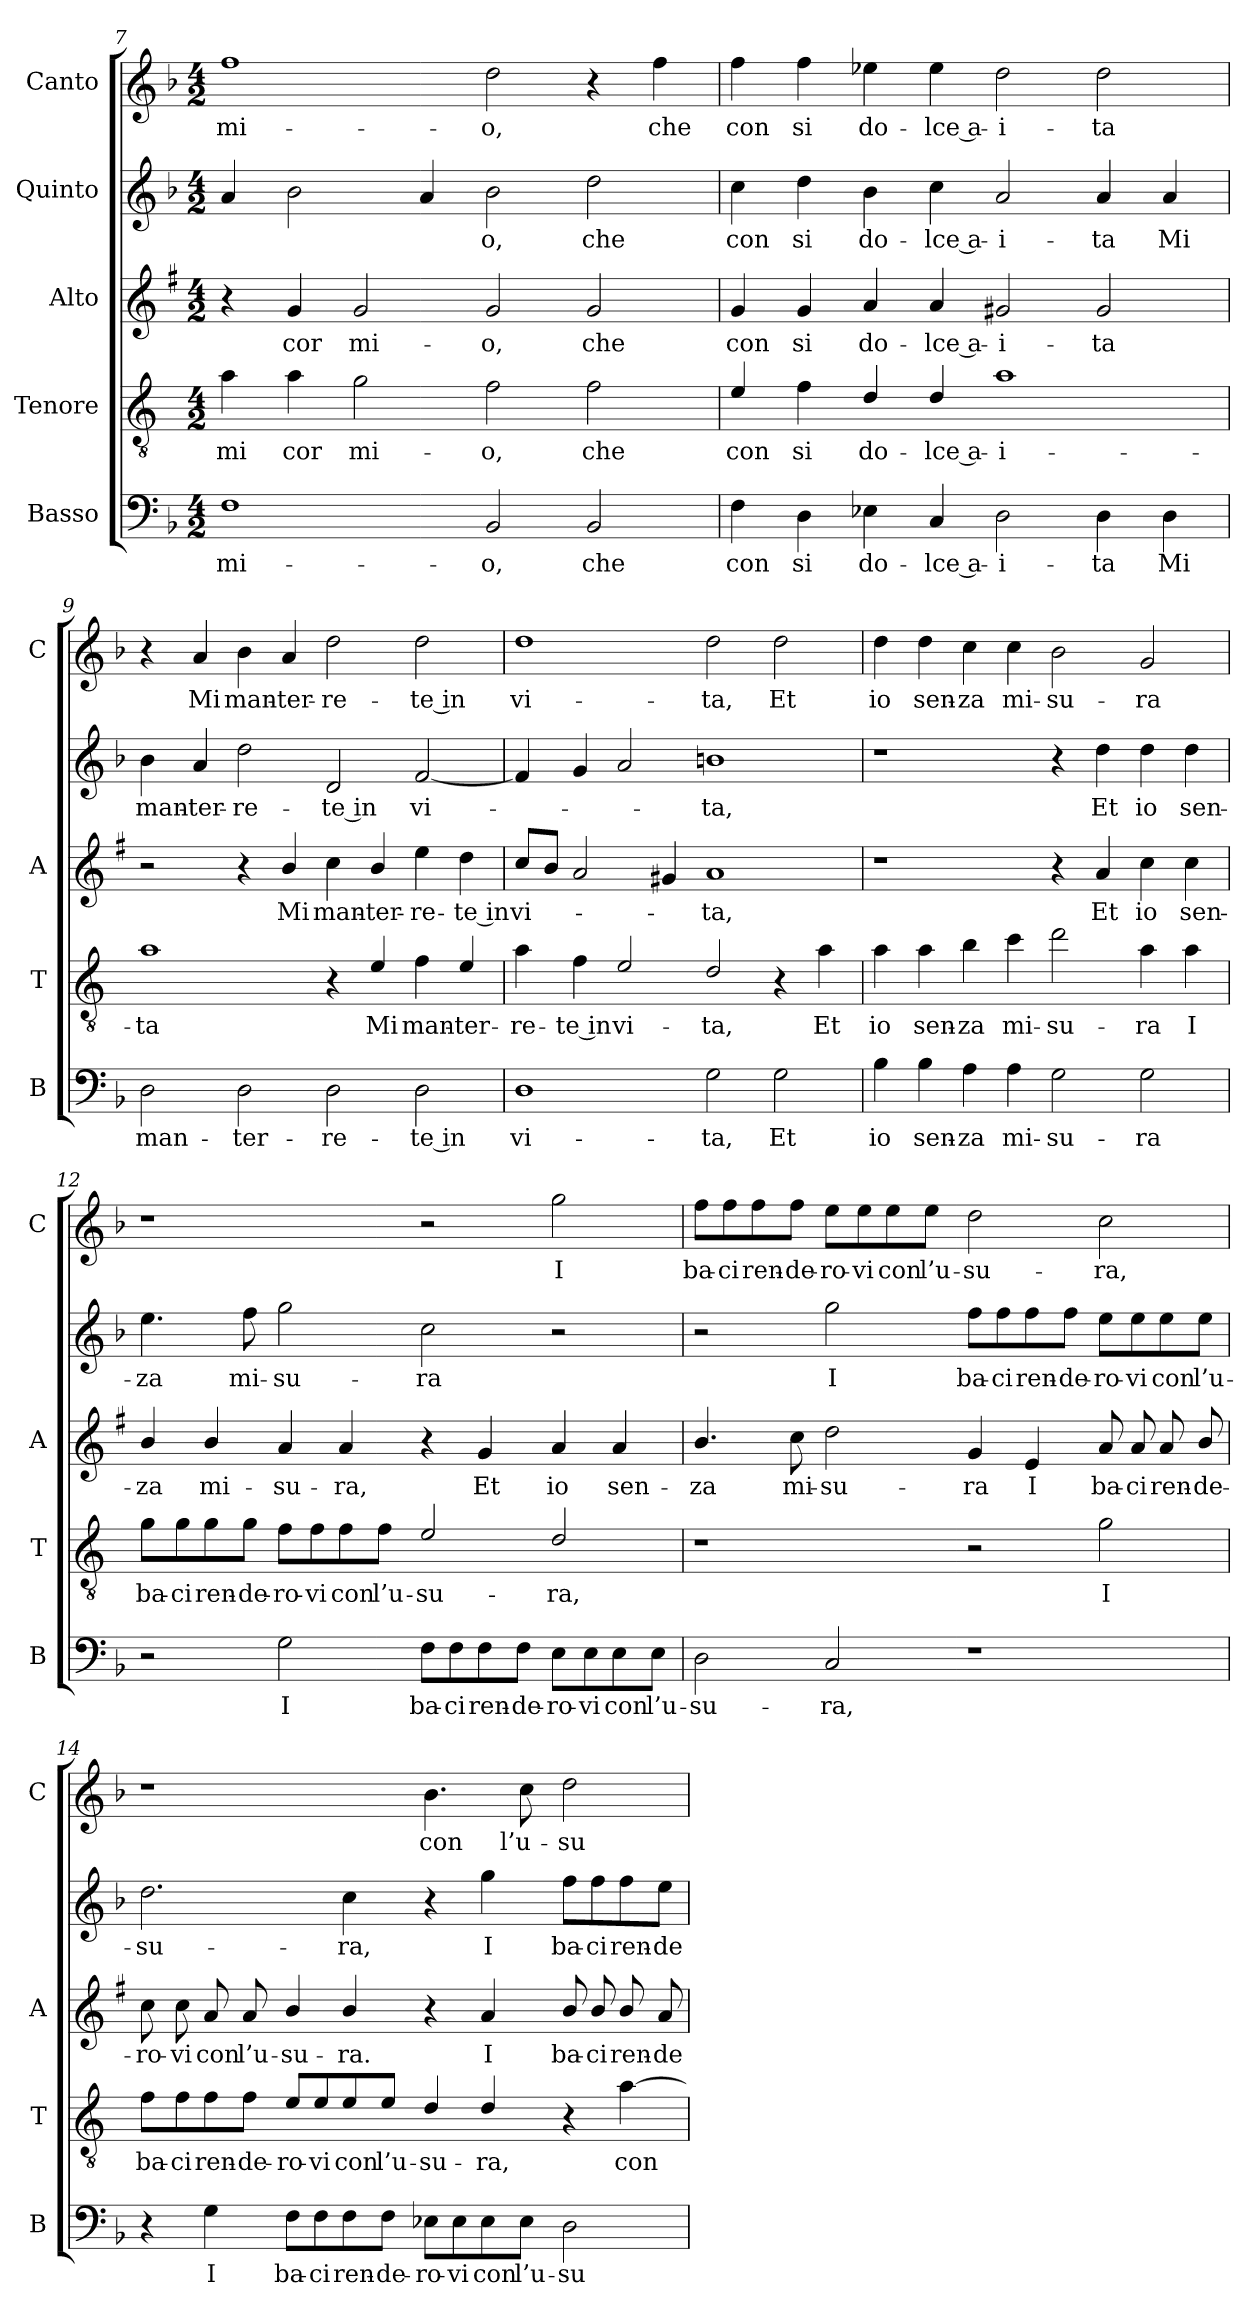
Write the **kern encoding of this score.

**kern	**text	**kern	**text	**kern	**text	**kern	**text	**kern	**text
*part5	*part5	*part4	*part4	*part3	*part3	*part2	*part2	*part1	*part1
*staff5	*staff5	*staff4	*staff4	*staff3	*staff3	*staff2	*staff2	*staff1	*staff1
*I"Basso	*	*I"Tenore	*	*I"Alto	*	*I"Quinto	*	*I"Canto	*
*I'B	*	*I'T	*	*I'A	*	*	*	*I'C	*
!!LO:LB:g=z
*clefF4	*	*clefGv2	*	*clefG2	*	*clefG2	*	*clefG2	*
*	*	*ITrd4c7	*	*ITrd1c2	*	*	*	*	*
*k[b-]	*	*k[b-]	*	*k[b-]	*	*k[b-]	*	*k[b-]	*
*F:	*	*F:	*	*F:	*	*F:	*	*F:	*
*M4/2	*	*M4/2	*	*M4/2	*	*M4/2	*	*M4/2	*
=7	=7	=7	=7	=7	=7	=7	=7	=7	=7
!	!LO:LY:b	!	!LO:LY:b	!	!	!	!	!	!LO:LY:b
1F	mi-	4d\	-mi	4r	.	4a/	.	1ff	mi-
!	!	!	!LO:LY:b	!	!LO:LY:b	!	!	!	!
.	.	4d\	cor	4f/	cor	2b-\	.	.	.
!	!	!	!LO:LY:b	!	!LO:LY:b	!	!	!	!
.	.	2c\	mi-	2f/	mi-	.	.	.	.
.	.	.	.	.	.	4a/	.	.	.
!	!LO:LY:b	!	!LO:LY:b	!	!LO:LY:b	!	!LO:LY:b	!	!LO:LY:b
2BB-/	-o,	2B-\	-o,	2f/	-o,	2b-\	-o,	2dd\	-o,
!	!LO:LY:b	!	!LO:LY:b	!	!LO:LY:b	!	!LO:LY:b	!	!
2BB-/	che	2B-\	che	2f/	che	2dd\	che	4r	.
!	!	!	!	!	!	!	!	!	!LO:LY:b
.	.	.	.	.	.	.	.	4ff\	che
=8	=8	=8	=8	=8	=8	=8	=8	=8	=8
!	!LO:LY:b	!	!LO:LY:b	!	!LO:LY:b	!	!LO:LY:b	!	!LO:LY:b
4F\	con	4A/	con	4f/	con	4cc\	con	4ff\	con
!	!LO:LY:b	!	!LO:LY:b	!	!LO:LY:b	!	!LO:LY:b	!	!LO:LY:b
4D\	si	4B-\	si	4f/	si	4dd\	si	4ff\	si
!	!LO:LY:b	!	!LO:LY:b	!	!LO:LY:b	!	!LO:LY:b	!	!LO:LY:b
4E-X\	do-	4G/	do-	4g/	do-	4b-\	do-	4ee-X\	do-
!	!LO:LY:b	!	!LO:LY:b	!	!LO:LY:b	!	!LO:LY:b	!	!LO:LY:b
4C/	-lce a-	4G/	-lce a-	4g/	-lce a-	4cc\	-lce a-	4ee-\	-lce a-
!	!LO:LY:b	!	!LO:LY:b	!	!LO:LY:b	!	!LO:LY:b	!	!LO:LY:b
2D\	-i-	1d	-i-	2f#X/	-i-	2a/	-i-	2dd\	-i-
!	!LO:LY:b	!	!	!	!LO:LY:b	!	!LO:LY:b	!	!LO:LY:b
4D\	-ta	.	.	2f#/	-ta	4a/	-ta	2dd\	-ta
!	!LO:LY:b	!	!	!	!	!	!LO:LY:b	!	!
4D\	Mi	.	.	.	.	4a/	Mi	.	.
=9	=9	=9	=9	=9	=9	=9	=9	=9	=9
!	!LO:LY:b	!	!LO:LY:b	!	!	!	!LO:LY:b	!	!
2D\	man-	1d	-ta	2r	.	4b-\	man-	4r	.
!	!	!	!	!	!	!	!LO:LY:b	!	!LO:LY:b
.	.	.	.	.	.	4a/	-ter-	4a/	Mi
!	!LO:LY:b	!	!	!	!	!	!LO:LY:b	!	!LO:LY:b
2D\	-ter-	.	.	4r	.	2dd\	-re-	4b-\	man-
!	!	!	!	!	!LO:LY:b	!	!	!	!LO:LY:b
.	.	.	.	4a/	Mi	.	.	4a/	-ter-
!	!LO:LY:b	!	!	!	!LO:LY:b	!	!LO:LY:b	!	!LO:LY:b
2D\	-re-	4r	.	4b-\	man-	2d/	-te in	2dd\	-re-
!	!	!	!LO:LY:b	!	!LO:LY:b	!	!	!	!
.	.	4A/	Mi	4a/	-ter-	.	.	.	.
!	!LO:LY:b	!	!LO:LY:b	!	!LO:LY:b	!	!LO:LY:b	!	!LO:LY:b
2D\	-te in	4B-\	man-	4dd\	-re-	[2f/	vi-	2dd\	-te in
!	!	!	!LO:LY:b	!	!LO:LY:b	!	!	!	!
.	.	4A/	-ter-	4cc\	-te in	.	.	.	.
=10	=10	=10	=10	=10	=10	=10	=10	=10	=10
!	!LO:LY:b	!	!LO:LY:b	!	!LO:LY:b	!	!	!	!LO:LY:b
1D	vi-	4d\	-re-	8b-/L	vi-	4f/]	.	1dd	vi-
.	.	.	.	8a/J	.	.	.	.	.
!	!	!	!LO:LY:b	!	!	!	!	!	!
.	.	4B-\	-te in	2g/	.	4g/	.	.	.
!	!	!	!LO:LY:b	!	!	!	!	!	!
.	.	2A/	vi-	.	.	2a/	.	.	.
.	.	.	.	4f#X/	.	.	.	.	.
!	!LO:LY:b	!	!LO:LY:b	!	!LO:LY:b	!	!LO:LY:b	!	!LO:LY:b
2G\	-ta,	2G/	-ta,	1g	-ta,	1bn	-ta,	2dd\	-ta,
!	!LO:LY:b	!	!	!	!	!	!	!	!LO:LY:b
2G\	Et	4r	.	.	.	.	.	2dd\	Et
!	!	!	!LO:LY:b	!	!	!	!	!	!
.	.	4d\	Et	.	.	.	.	.	.
!!LO:PB:g=z
=11	=11	=11	=11	=11	=11	=11	=11	=11	=11
!	!LO:LY:b	!	!LO:LY:b	!	!	!	!	!	!LO:LY:b
4B-\	io	4d\	io	1r	.	1r	.	4dd\	io
!	!LO:LY:b	!	!LO:LY:b	!	!	!	!	!	!LO:LY:b
4B-\	sen-	4d\	sen-	.	.	.	.	4dd\	sen-
!	!LO:LY:b	!	!LO:LY:b	!	!	!	!	!	!LO:LY:b
4A\	-za	4e\	-za	.	.	.	.	4cc\	-za
!	!LO:LY:b	!	!LO:LY:b	!	!	!	!	!	!LO:LY:b
4A\	mi-	4f\	mi-	.	.	.	.	4cc\	mi-
!	!LO:LY:b	!	!LO:LY:b	!	!	!	!	!	!LO:LY:b
2G\	-su-	2g\	-su-	4r	.	4r	.	2b-\	-su-
!	!	!	!	!	!LO:LY:b	!	!LO:LY:b	!	!
.	.	.	.	4g/	Et	4dd\	Et	.	.
!	!LO:LY:b	!	!LO:LY:b	!	!LO:LY:b	!	!LO:LY:b	!	!LO:LY:b
2G\	-ra	4d\	-ra	4b-\	io	4dd\	io	2g/	-ra
!	!	!	!LO:LY:b	!	!LO:LY:b	!	!LO:LY:b	!	!
.	.	4d\	I	4b-\	sen-	4dd\	sen-	.	.
=12	=12	=12	=12	=12	=12	=12	=12	=12	=12
!	!	!	!LO:LY:b	!	!LO:LY:b	!	!LO:LY:b	!	!
2r	.	8c\L	ba-	4a/	-za	4.ee\	-za	1r	.
!	!	!	!LO:LY:b	!	!	!	!	!	!
.	.	8c\	-ci	.	.	.	.	.	.
!	!	!	!LO:LY:b	!	!LO:LY:b	!	!	!	!
.	.	8c\	ren-	4a/	mi-	.	.	.	.
!	!	!	!LO:LY:b	!	!	!	!LO:LY:b	!	!
.	.	8c\J	-de-	.	.	8ff\	mi-	.	.
!	!LO:LY:b	!	!LO:LY:b	!	!LO:LY:b	!	!LO:LY:b	!	!
2G\	I	8B-\L	-ro-	4g/	-su-	2gg\	-su-	.	.
!	!	!	!LO:LY:b	!	!	!	!	!	!
.	.	8B-\	-vi	.	.	.	.	.	.
!	!	!	!LO:LY:b	!	!LO:LY:b	!	!	!	!
.	.	8B-\	con	4g/	-ra,	.	.	.	.
!	!	!	!LO:LY:b	!	!	!	!	!	!
.	.	8B-\J	l’u-	.	.	.	.	.	.
!	!LO:LY:b	!	!LO:LY:b	!	!	!	!LO:LY:b	!	!
8F\L	ba-	2A/	-su-	4r	.	2cc\	-ra	2r	.
!	!LO:LY:b	!	!	!	!	!	!	!	!
8F\	-ci	.	.	.	.	.	.	.	.
!	!LO:LY:b	!	!	!	!LO:LY:b	!	!	!	!
8F\	ren-	.	.	4f/	Et	.	.	.	.
!	!LO:LY:b	!	!	!	!	!	!	!	!
8F\J	-de-	.	.	.	.	.	.	.	.
!	!LO:LY:b	!	!LO:LY:b	!	!LO:LY:b	!	!	!	!LO:LY:b
8E\L	-ro-	2G/	-ra,	4g/	io	2r	.	2gg\	I
!	!LO:LY:b	!	!	!	!	!	!	!	!
8E\	-vi	.	.	.	.	.	.	.	.
!	!LO:LY:b	!	!	!	!LO:LY:b	!	!	!	!
8E\	con	.	.	4g/	sen-	.	.	.	.
!	!LO:LY:b	!	!	!	!	!	!	!	!
8E\J	l’u-	.	.	.	.	.	.	.	.
!!LO:LB:g=z
=13	=13	=13	=13	=13	=13	=13	=13	=13	=13
!	!LO:LY:b	!	!	!	!LO:LY:b	!	!	!	!LO:LY:b
2D\	-su-	1r	.	4.a/	-za	2r	.	8ff\L	ba-
!	!	!	!	!	!	!	!	!	!LO:LY:b
.	.	.	.	.	.	.	.	8ff\	-ci
!	!	!	!	!	!	!	!	!	!LO:LY:b
.	.	.	.	.	.	.	.	8ff\	ren-
!	!	!	!	!	!LO:LY:b	!	!	!	!LO:LY:b
.	.	.	.	8b-\	mi-	.	.	8ff\J	-de-
!	!LO:LY:b	!	!	!	!LO:LY:b	!	!LO:LY:b	!	!LO:LY:b
2C/	-ra,	.	.	2cc\	-su-	2gg\	I	8ee\L	-ro-
!	!	!	!	!	!	!	!	!	!LO:LY:b
.	.	.	.	.	.	.	.	8ee\	-vi
!	!	!	!	!	!	!	!	!	!LO:LY:b
.	.	.	.	.	.	.	.	8ee\	con
!	!	!	!	!	!	!	!	!	!LO:LY:b
.	.	.	.	.	.	.	.	8ee\J	l’u-
!	!	!	!	!	!LO:LY:b	!	!LO:LY:b	!	!LO:LY:b
1r	.	2r	.	4f/	-ra	8ff\L	ba-	2dd\	-su-
!	!	!	!	!	!	!	!LO:LY:b	!	!
.	.	.	.	.	.	8ff\	-ci	.	.
!	!	!	!	!	!LO:LY:b	!	!LO:LY:b	!	!
.	.	.	.	4d/	I	8ff\	ren-	.	.
!	!	!	!	!	!	!	!LO:LY:b	!	!
.	.	.	.	.	.	8ff\J	-de-	.	.
!	!	!	!LO:LY:b	!	!LO:LY:b	!	!LO:LY:b	!	!LO:LY:b
.	.	2c\	I	8g/	ba-	8ee\L	-ro-	2cc\	-ra,
!	!	!	!	!	!LO:LY:b	!	!LO:LY:b	!	!
.	.	.	.	8g/	-ci	8ee\	-vi	.	.
!	!	!	!	!	!LO:LY:b	!	!LO:LY:b	!	!
.	.	.	.	8g/	ren-	8ee\	con	.	.
!	!	!	!	!	!LO:LY:b	!	!LO:LY:b	!	!
.	.	.	.	8a/	-de-	8ee\J	l’u-	.	.
=14	=14	=14	=14	=14	=14	=14	=14	=14	=14
!	!	!	!LO:LY:b	!	!LO:LY:b	!	!LO:LY:b	!	!
4r	.	8B-\L	ba-	8b-\	-ro-	2.dd\	-su-	1r	.
!	!	!	!LO:LY:b	!	!LO:LY:b	!	!	!	!
.	.	8B-\	-ci	8b-\	-vi	.	.	.	.
!	!LO:LY:b	!	!LO:LY:b	!	!LO:LY:b	!	!	!	!
4G\	I	8B-\	ren-	8g/	con	.	.	.	.
!	!	!	!LO:LY:b	!	!LO:LY:b	!	!	!	!
.	.	8B-\J	-de-	8g/	l’u-	.	.	.	.
!	!LO:LY:b	!	!LO:LY:b	!	!LO:LY:b	!	!	!	!
8F\L	ba-	8A/L	-ro-	4a/	-su-	.	.	.	.
!	!LO:LY:b	!	!LO:LY:b	!	!	!	!	!	!
8F\	-ci	8A/	-vi	.	.	.	.	.	.
!	!LO:LY:b	!	!LO:LY:b	!	!LO:LY:b	!	!LO:LY:b	!	!
8F\	ren-	8A/	con	4a/	-ra.	4cc\	-ra,	.	.
!	!LO:LY:b	!	!LO:LY:b	!	!	!	!	!	!
8F\J	-de-	8A/J	l’u-	.	.	.	.	.	.
!	!LO:LY:b	!	!LO:LY:b	!	!	!	!	!	!LO:LY:b
8E-X\L	-ro-	4G/	-su-	4r	.	4r	.	4.b-\	con
!	!LO:LY:b	!	!	!	!	!	!	!	!
8E-\	-vi	.	.	.	.	.	.	.	.
!	!LO:LY:b	!	!LO:LY:b	!	!LO:LY:b	!	!LO:LY:b	!	!
8E-\	con	4G/	-ra,	4g/	I	4gg\	I	.	.
!	!LO:LY:b	!	!	!	!	!	!	!	!LO:LY:b
8E-\J	l’u-	.	.	.	.	.	.	8cc\	l’u-
!	!LO:LY:b	!	!	!	!LO:LY:b	!	!LO:LY:b	!	!LO:LY:b
2D\	-su-	4r	.	8a/	ba-	8ff\L	ba-	2dd\	-su-
!	!	!	!	!	!LO:LY:b	!	!LO:LY:b	!	!
.	.	.	.	8a/	-ci	8ff\	-ci	.	.
!	!	!	!LO:LY:b	!	!LO:LY:b	!	!LO:LY:b	!	!
.	.	[4d\	con	8a/	ren-	8ff\	ren-	.	.
!	!	!	!	!	!LO:LY:b	!	!LO:LY:b	!	!
.	.	.	.	8g/	-de-	8ee\J	-de-	.	.
=	=	=	=	=	=	=	=	=	=
*-	*-	*-	*-	*-	*-	*-	*-	*-	*-
